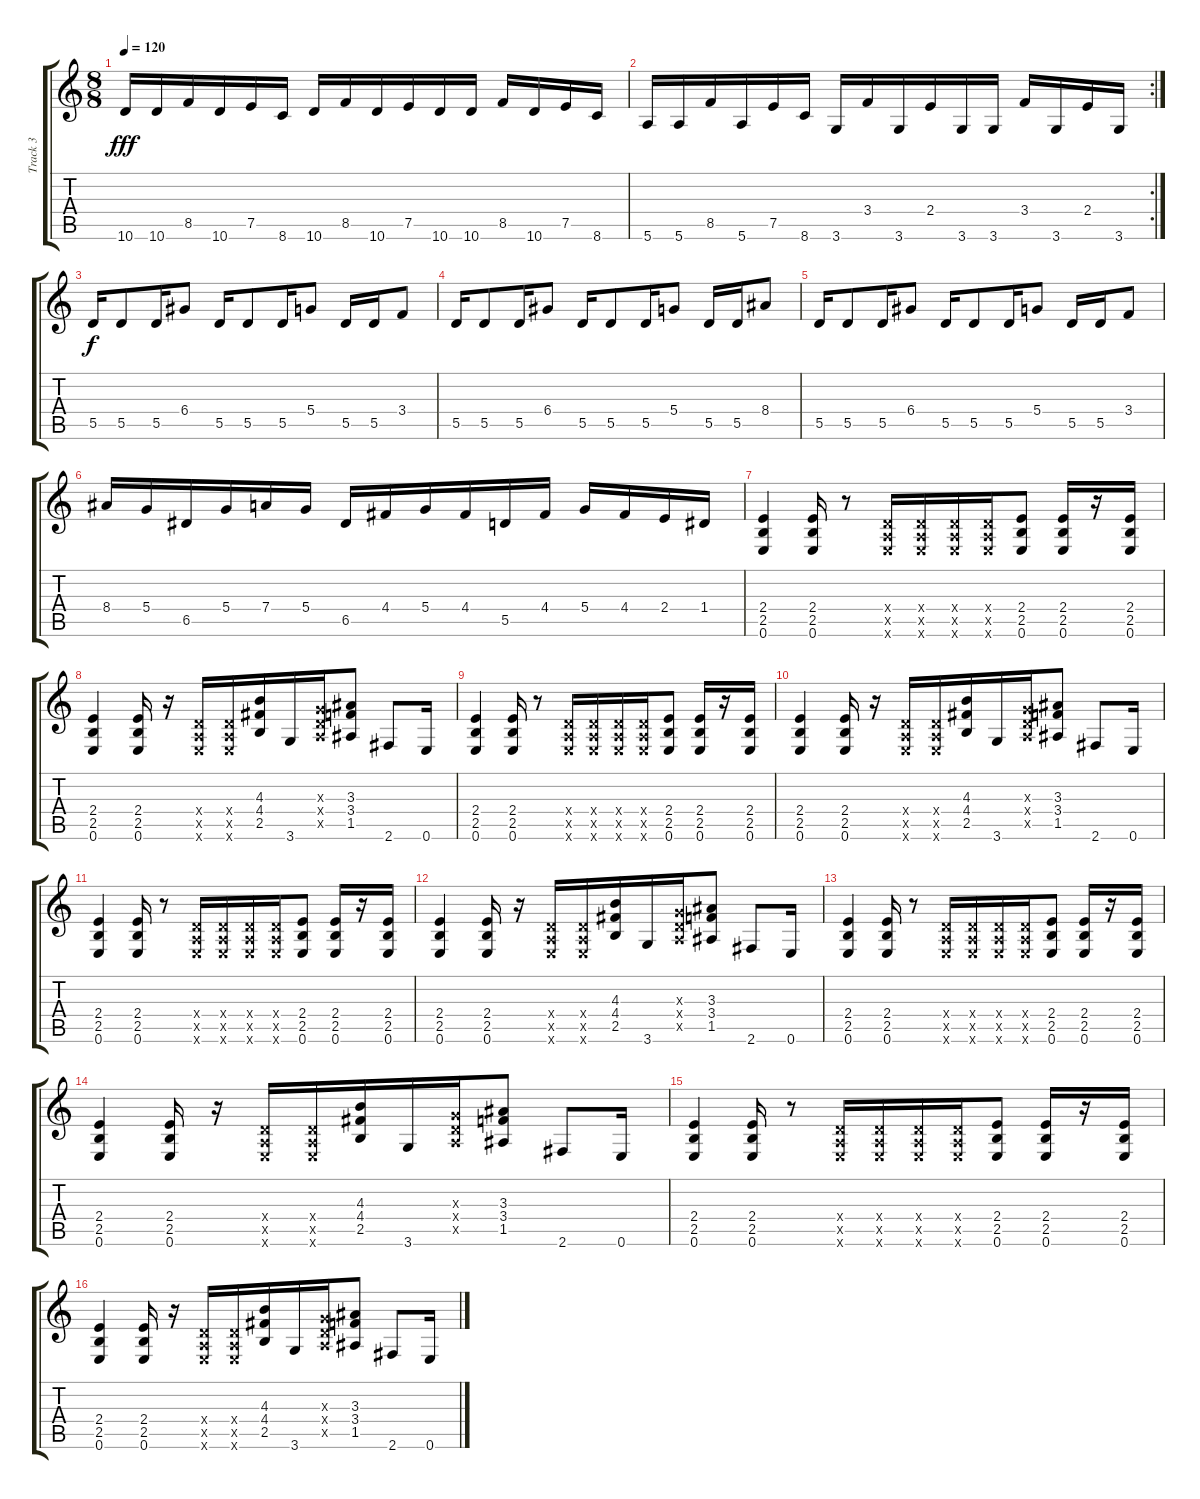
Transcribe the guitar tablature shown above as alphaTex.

\track ("Track 3" "Track 3") {instrument distortionguitar}
\staff {score tabs}
\tuning (E4 B3 G3 D3 A2 E2) {hide}
\ts (8 8)
\tempo 120
\clef g2
\ks c
10.6.16{dy fff} 10.6.16 8.5.16 10.6.16 7.5.16 8.6.16 10.6.16 8.5.16 10.6.16 7.5.16 10.6.16 10.6.16 8.5.16 10.6.16 7.5.16 8.6.16 |
\rc 2
5.6.16 5.6.16 8.5.16 5.6.16 7.5.16 8.6.16 3.6.16 3.4.16 3.6.16 2.4.16 3.6.16 3.6.16 3.4.16 3.6.16 2.4.16 3.6.16 |
5.5.16{dy f} 5.5.8 5.5.16 6.4.8 5.5.16 5.5.8 5.5.16 5.4.8 5.5.16 5.5.16 3.4.8 |
5.5.16 5.5.8 5.5.16 6.4.8 5.5.16 5.5.8 5.5.16 5.4.8 5.5.16 5.5.16 8.4.8 |
5.5.16 5.5.8 5.5.16 6.4.8 5.5.16 5.5.8 5.5.16 5.4.8 5.5.16 5.5.16 3.4.8 |
8.4.16 5.4.16 6.5.16 5.4.16 7.4.16 5.4.16 6.5.16 4.4.16 5.4.16 4.4.16 5.5.16 4.4.16 5.4.16 4.4.16 2.4.16 1.4.16 |
(2.4 2.5 0.6).4{volume 16} (2.4 2.5 0.6).16 r.8 (0.4{x} 0.5{x} 0.6{x}).16 (0.4{x} 0.5{x} 0.6{x}).16 (0.4{x} 0.5{x} 0.6{x}).16 (0.4{x} 0.5{x} 0.6{x}).16 (2.4 2.5 0.6).8 (2.4 2.5 0.6).16 r.16 (2.4 2.5 0.6).16 |
(2.4 2.5 0.6).4 (2.4 2.5 0.6).16 r.16 (0.4{x} 0.5{x} 0.6{x}).16 (0.4{x} 0.5{x} 0.6{x}).16 (4.3 4.4 2.5).16 3.6.16 (0.3{x} 0.4{x} 0.5{x}).16 (3.3 3.4 1.5).8 2.6.8 0.6.16 |
(2.4 2.5 0.6).4 (2.4 2.5 0.6).16 r.8 (0.4{x} 0.5{x} 0.6{x}).16 (0.4{x} 0.5{x} 0.6{x}).16 (0.4{x} 0.5{x} 0.6{x}).16 (0.4{x} 0.5{x} 0.6{x}).16 (2.4 2.5 0.6).8 (2.4 2.5 0.6).16 r.16 (2.4 2.5 0.6).16 |
(2.4 2.5 0.6).4 (2.4 2.5 0.6).16 r.16 (0.4{x} 0.5{x} 0.6{x}).16 (0.4{x} 0.5{x} 0.6{x}).16 (4.3 4.4 2.5).16 3.6.16 (0.3{x} 0.4{x} 0.5{x}).16 (3.3 3.4 1.5).8 2.6.8 0.6.16 |
(2.4 2.5 0.6).4 (2.4 2.5 0.6).16 r.8 (0.4{x} 0.5{x} 0.6{x}).16 (0.4{x} 0.5{x} 0.6{x}).16 (0.4{x} 0.5{x} 0.6{x}).16 (0.4{x} 0.5{x} 0.6{x}).16 (2.4 2.5 0.6).8 (2.4 2.5 0.6).16 r.16 (2.4 2.5 0.6).16 |
(2.4 2.5 0.6).4 (2.4 2.5 0.6).16 r.16 (0.4{x} 0.5{x} 0.6{x}).16 (0.4{x} 0.5{x} 0.6{x}).16 (4.3 4.4 2.5).16 3.6.16 (0.3{x} 0.4{x} 0.5{x}).16 (3.3 3.4 1.5).8 2.6.8 0.6.16 |
(2.4 2.5 0.6).4 (2.4 2.5 0.6).16 r.8 (0.4{x} 0.5{x} 0.6{x}).16 (0.4{x} 0.5{x} 0.6{x}).16 (0.4{x} 0.5{x} 0.6{x}).16 (0.4{x} 0.5{x} 0.6{x}).16 (2.4 2.5 0.6).8 (2.4 2.5 0.6).16 r.16 (2.4 2.5 0.6).16 |
(2.4 2.5 0.6).4 (2.4 2.5 0.6).16 r.16 (0.4{x} 0.5{x} 0.6{x}).16 (0.4{x} 0.5{x} 0.6{x}).16 (4.3 4.4 2.5).16 3.6.16 (0.3{x} 0.4{x} 0.5{x}).16 (3.3 3.4 1.5).8 2.6.8 0.6.16 |
(2.4 2.5 0.6).4 (2.4 2.5 0.6).16 r.8 (0.4{x} 0.5{x} 0.6{x}).16 (0.4{x} 0.5{x} 0.6{x}).16 (0.4{x} 0.5{x} 0.6{x}).16 (0.4{x} 0.5{x} 0.6{x}).16 (2.4 2.5 0.6).8 (2.4 2.5 0.6).16 r.16 (2.4 2.5 0.6).16 |
(2.4 2.5 0.6).4 (2.4 2.5 0.6).16 r.16 (0.4{x} 0.5{x} 0.6{x}).16 (0.4{x} 0.5{x} 0.6{x}).16 (4.3 4.4 2.5).16 3.6.16 (0.3{x} 0.4{x} 0.5{x}).16 (3.3 3.4 1.5).8 2.6.8 0.6.16
